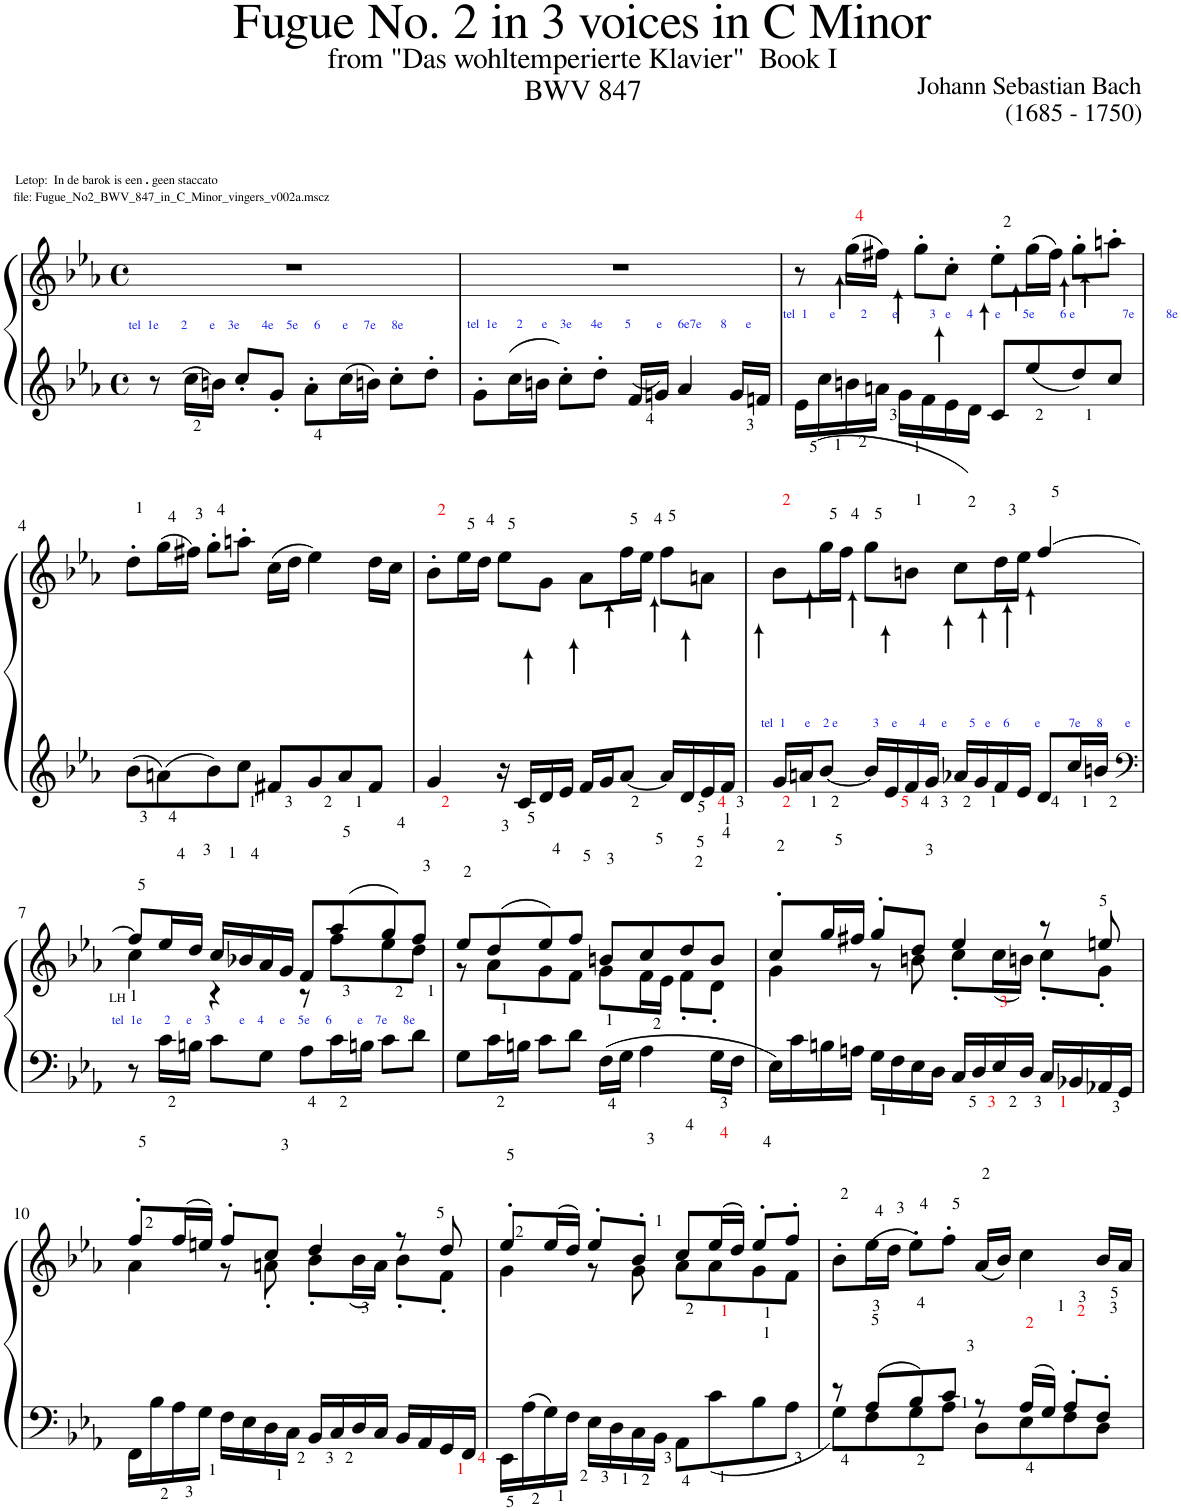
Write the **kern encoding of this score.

**kern	**kern
*part1	*part1
*staff2	*staff1
*I"Piano	*
*I'Pno.	*
*clefG2	*clefG2
*k[b-e-a-]	*k[b-e-a-]
*M4/4	*M4/4
*met(c)	*met(c)
=1	=1
!	!LO:TX:a:t=file&colon; Fugue_No2_BWV_847_in_C_Minor_vingers_v002a.mscz
!	!LO:TX:a:t=Letop&colon;  In de barok is een
!	!LO:TX:a:B:t=.
!	!LO:TX:a:t=geen staccato
!LO:TX:a:color=#111CEA:t=tel  1e       2       e    3e       4e    5e     6       e     7e     8e	!
8r	1r
16cc\LL	.
16bn\JJ	.
8cc'/L	.
8g'/J	.
8a-'\L	.
16cc\L	.
16bn\JJ	.
8cc'\L	.
8dd'\J	.
=2	=2
!LO:TX:a:color=#111CEB:t=tel  1e      2      e    3e      4e       5        e     6e7e      8      e	!
8g'\L	1r
16cc\L	.
16bn\JJ	.
8cc'\L	.
8dd'\J	.
16f/LL	.
16gn/JJ	.
4a-/	.
16g/LL	.
16fn/JJ	.
=3	=3
!LO:TX:a:color=#111CEB:t=tel  1       e        2        e          3   e     4       e       5e        6 e               7e          8e	!
16e-\LL	8r
16cc\	.
16bn\	(16gg\LL
16an\JJ	16ff#X\JJ)
16g\LL	8gg'\L
16f\	.
16e-\	8cc'\J
16d\JJ	.
8c/L	8ee-'\L
8ee-/	(16gg\L
.	16ff#\JJ)
8dd/	8gg'\L
8cc/J	8aan'\J
!!LO:LB:g=z
=4	=4
8b-\L	8dd'\L
8an\	(16gg\L
.	16ff#X\JJ)
8b-\	8gg'\L
8cc\J	8aan'\J
8f#X/L	(16cc\LL
.	16dd\JJ
8g/	4ee-\)
8a/	.
8f#/J	16dd\LL
.	16cc\JJ
=5	=5
4g/	8b-'\L
.	16ee-\L
.	16dd\JJ
16r	8ee-\L
16c/LL	.
16d/	8g\J
16e-/JJ	.
16f/LL	8a-\L
16g/J	.
[8a-/J	16ff\L
.	16ee-\JJ
16a-/LL]	8ff\L
16d/	.
16e-/	8an\J
16f/JJ	.
=6	=6
!	!LO:TX:b:color=#111CEA:t=tel  1      e    2 e           3    e       4     e       5   e    6        e         7e     8       e
16g/LL	8b-\L
16an/J	.
[8b-/J	16gg\L
.	16ff\JJ
16b-/LL]	8gg\L
16e-/	.
16f/	8bn\J
16g/JJ	.
16a-X/LL	8cc\L
16g/	.
16f/	16dd\L
16e-/JJ	16ee-\JJ
8d/L	[4ff/
16cc/L	.
16bn/JJ	.
!!LO:LB:g=z
=7	=7
*clefF4	*
*	*^
!	!LO:TX:b:t=LH	!
!	!LO:TX:b:color=#111CEA:t=tel  1e       2     e    3         e    4     e    5e     6        e    7e     8e	!
8r	8ff/L]	4cc\
16c\LL	16ee-/L	.
16Bn\JJ	16dd/JJ	.
8c\L	16cc/LL	4r
.	16b-X/	.
8G\J	16a-/	.
.	16g/JJ	.
8A-\L	8f/L	8r
16c\L	(8aa-/	8ff\L
16Bn\JJ	.	.
8c\L	8gg/)	8ee-\
8d\J	8ff/J	8dd\J
=8	=8	=8
8G\L	8ee-/L	8r
16c\L	(8dd/	8a-\L
16Bn\JJ	.	.
8c\L	8ee-/)	8g\
8d\J	8ff/J	8f\J
16F\LL	8bn/L	8g\L
16G\JJ	.	.
4A-\	8cc/	16f\L
.	.	16e-\JJ
.	8dd/	8f'\L
16G\LL	8b/J	8d'\J
16F\JJ	.	.
=9	=9	=9
16E-\LL	8cc'/L	4g\
16c\	.	.
16Bn\	16gg/L	.
16An\JJ	16ff#X/JJ	.
16G\LL	8gg'/L	8r
16F\	.	.
16E-\	8dd/J	8bn\
16D\JJ	.	.
16C/LL	4ee-/	8cc'\L
16D/	.	.
16E-/	.	(16cc\L
16D/JJ	.	16bn\JJ)
16C/LL	8r	8cc'\L
16BB-X/	.	.
16AA-X/	8een/	8g'\J
16GG/JJ	.	.
!!LO:LB:g=z	!!
=10	=10	=10
16FF\LL	8ff'/L	4a-\
16B-\	.	.
16A-\	(16ff/L	.
16G\JJ	16een/JJ)	.
16F\LL	8ff'/L	8r
16E-\	.	.
16D\	8cc/J	8an'\
16C\JJ	.	.
16BB-/LL	4dd/	8b-'\L
16C/	.	.
16D/	.	(16b-\L
16C/JJ	.	16a\JJ)
16BB-/LL	8r	8b-'\L
16AA-/	.	.
16GG/	8dd/	8f'\J
16FF/JJ	.	.
=11	=11	=11
16EE-\LL	8ee-'/L	4g\
16A-\	.	.
16G\	(16ee-/L	.
16F\JJ	16dd/JJ)	.
16E-\LL	8ee-'/L	8r
16D\	.	.
16C\	8b-'/J	8g\
16BB-\JJ	.	.
8AA-\L	8cc/L	8a-\L
8c\	(16ee-/L	8a-\
.	16dd/JJ)	.
8B-\	8ee-'/L	8g<\
8A-\J	8ff'/J	8f\J
*	*v	*v
=12	=12
*^	*
8r	8G\L	8b-'\L
8A-/L	8F\	(16ee-\L
.	.	16dd\JJ
8B-/	8G\	8ee-'\L)
8c/J	8A-\J	8ff'\J
8r	8D\L	(16a-/LL
.	.	16b-/JJ)
16A-/LL	8E-\	4cc\
16G/JJ	.	.
8A-'/L	8F\	.
8F'/J	8D\J	16b-/LL
.	.	16a-/JJ
*v	*v	*
=	=
*-	*-
